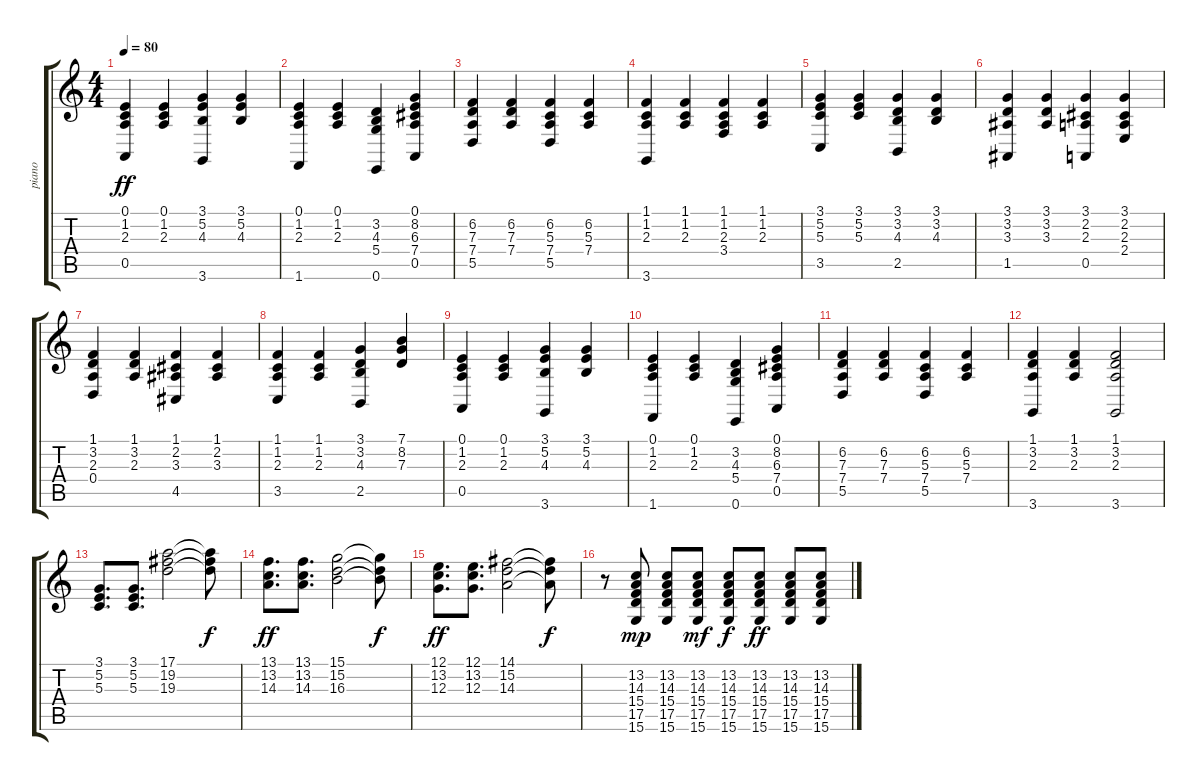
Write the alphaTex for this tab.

\track ("piano" "piano") {instrument brightacousticpiano}
\staff {score tabs}
\tuning (E4 B3 G3 D3 A2 E2) {hide}
\ts (4 4)
\tempo 80
\clef g2
\ks c
(0.1 1.2 2.3 0.5).4{dy ff} (0.1 1.2 2.3).4 (3.1 5.2 4.3 3.6).4 (3.1 5.2 4.3).4 |
(0.1 1.2 2.3 1.6).4 (0.1 1.2 2.3).4 (3.2 4.3 5.4 0.6).4 (0.1 8.2 6.3 7.4 0.5).4 |
(6.2 7.3 7.4 5.5).4 (6.2 7.3 7.4).4 (6.2 5.3 7.4 5.5).4 (6.2 5.3 7.4).4 |
(1.1 1.2 2.3 3.6).4 (1.1 1.2 2.3).4 (1.1 1.2 2.3 3.4).4 (1.1 1.2 2.3).4 |
(3.1 5.2 5.3 3.5).4 (3.1 5.2 5.3).4 (3.1 3.2 4.3 2.5).4 (3.1 3.2 4.3).4 |
(3.1 3.2 3.3 1.5).4 (3.1 3.2 3.3).4 (3.1 2.2 2.3 0.5).4 (3.1 2.2 2.3 2.4).4 |
(1.1 3.2 2.3 0.4).4 (1.1 3.2 2.3).4 (1.1 2.2 3.3 4.5).4 (1.1 2.2 3.3).4 |
(1.1 1.2 2.3 3.5).4 (1.1 1.2 2.3).4 (3.1 3.2 4.3 2.5).4 (7.1 8.2 7.3).4 |
(0.1 1.2 2.3 0.5).4 (0.1 1.2 2.3).4 (3.1 5.2 4.3 3.6).4 (3.1 5.2 4.3).4 |
(0.1 1.2 2.3 1.6).4 (0.1 1.2 2.3).4 (3.2 4.3 5.4 0.6).4 (0.1 8.2 6.3 7.4 0.5).4 |
(6.2 7.3 7.4 5.5).4 (6.2 7.3 7.4).4 (6.2 5.3 7.4 5.5).4 (6.2 5.3 7.4).4 |
(1.1 3.2 2.3 3.6).4 (1.1 3.2 2.3).4 (1.1 3.2 2.3 3.6).2 |
(3.1 5.2 5.3).8{d} (3.1 5.2 5.3).8{d} (17.1 19.2 19.3).2 (17.1{t} 19.2{t} 19.3{t}).8{dy f} |
(13.1 13.2 14.3).8{d dy ff} (13.1 13.2 14.3).8{d} (15.1 15.2 16.3).2 (15.1{t} 15.2{t} 16.3{t}).8{dy f} |
(12.1 13.2 12.3).8{d dy ff} (12.1 13.2 12.3).8{d} (14.1 15.2 14.3).2 (14.1{t} 15.2{t} 14.3{t}).8{dy f} |
r.8 (13.2 14.3 15.4 17.5 15.6).8{dy mp} (13.2 14.3 15.4 17.5 15.6).8 (13.2 14.3 15.4 17.5 15.6).8{dy mf} (13.2 14.3 15.4 17.5 15.6).8{dy f} (13.2 14.3 15.4 17.5 15.6).8{dy ff} (13.2 14.3 15.4 17.5 15.6).8 (13.2 14.3 15.4 17.5 15.6).8
